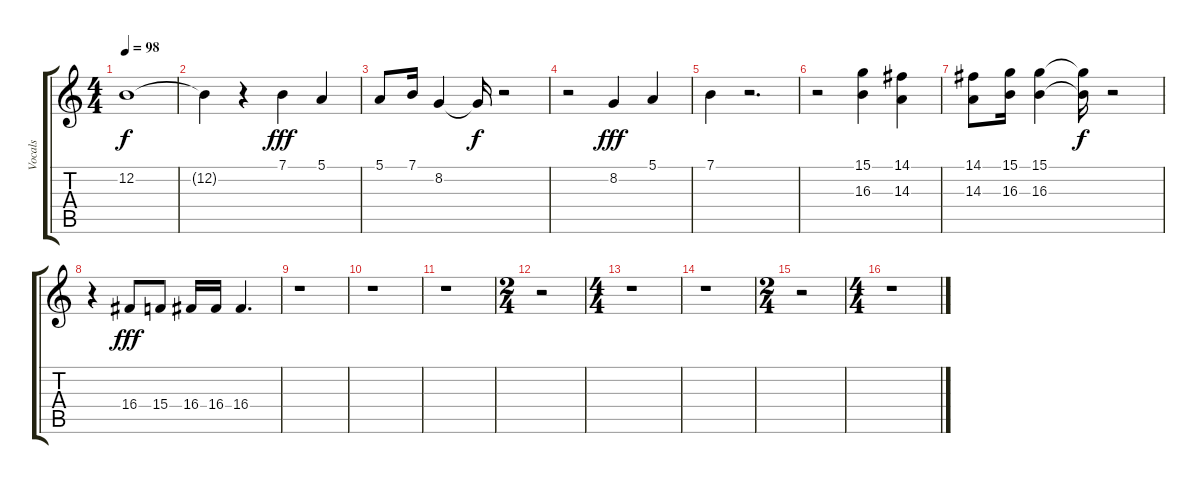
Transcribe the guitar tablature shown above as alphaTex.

\track ("Vocals" "Vocals") {instrument ocarina}
\staff {score tabs}
\tuning (E4 B3 G3 D3 A2 E2) {hide}
\ts (4 4)
\tempo 98
\clef g2
\ks c
12.2{t}.1{dy f} |
12.2{t}.4 r.4 7.1.4{dy fff} 5.1.4 |
5.1.8 7.1.16 8.2.4 8.2{t}.16{dy f} r.2 |
r.2 8.2.4{dy fff} 5.1.4 |
7.1.4 r.2{d} |
r.2 (15.1 16.3).4 (14.1 14.3).4 |
(14.1 14.3).8 (15.1 16.3).16 (15.1 16.3).4 (15.1{t} 16.3{t}).16{dy f} r.2 |
r.4 16.4.8{dy fff} 15.4.8 16.4.16 16.4.16 16.4.4{d} |
r.1 |
r.1 |
r.1 |
\ts (2 4)
r.2 |
\ts (4 4)
r.1 |
r.1 |
\ts (2 4)
r.2 |
\ts (4 4)
r.1
